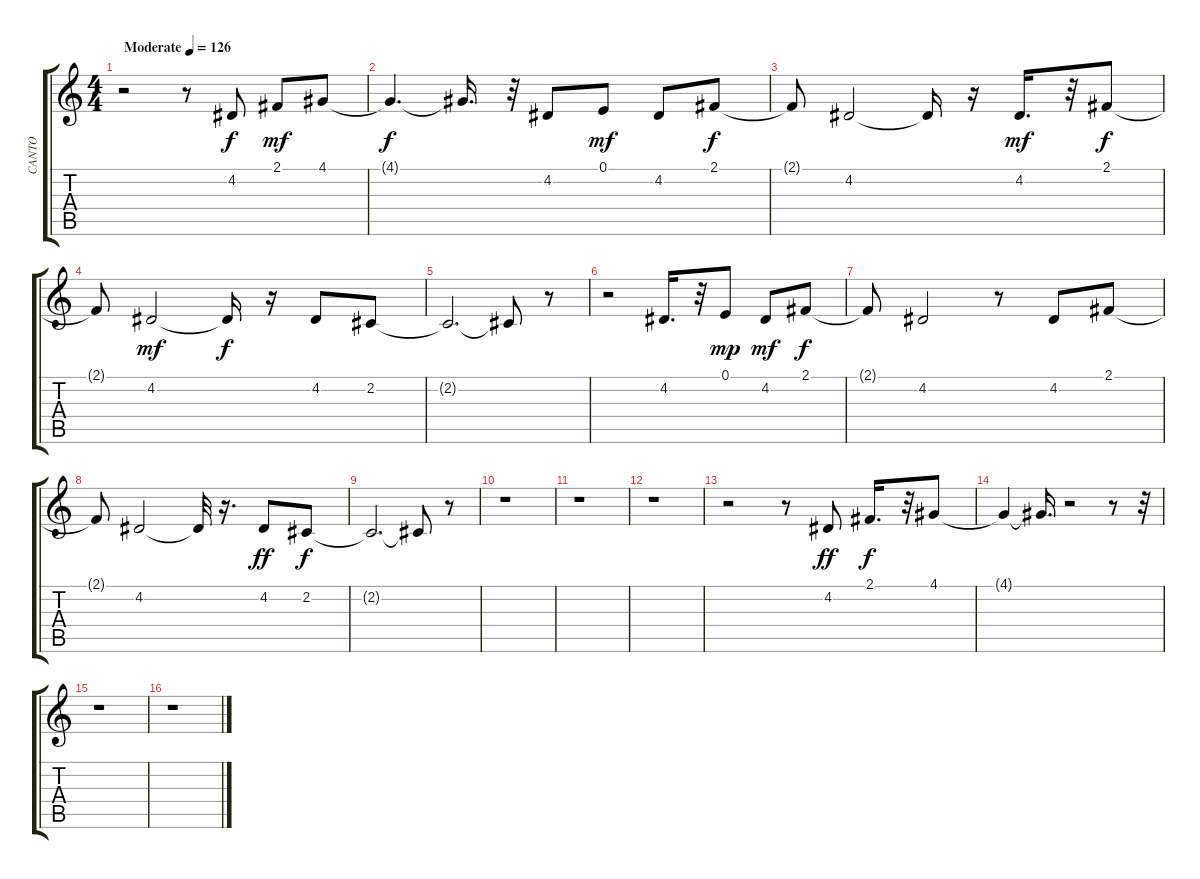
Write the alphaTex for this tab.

\track ("CANTO" "CANTO") {instrument pad3polysynth}
\staff {score tabs}
\tuning (E4 B3 G3 D3 A2 E2) {hide}
\ts (4 4)
\tempo (126 "Moderate")
\clef g2
\ks c
r.2{dy f instrument pad3polysynth} r.8 4.2.8{instrument pad3polysynth} 2.1.8{dy mf} 4.1.8 |
4.1{t}.4{d dy f} 4.1{t}.16{d} r.32 4.2.8 0.1.8{dy mf} 4.2.8 2.1.8{dy f} |
2.1{t}.8 4.2.2 4.2{t}.16 r.16 4.2.16{d dy mf} r.32 2.1.8{dy f} |
2.1{t}.8 4.2.2{dy mf} 4.2{t}.16{dy f} r.16 4.2.8 2.2.8 |
2.2{t}.2{d} 2.2{t}.8 r.8 |
r.2 4.2.16{d} r.32 0.1.8{dy mp} 4.2.8{dy mf} 2.1.8{dy f} |
2.1{t}.8 4.2.2 r.8 4.2.8 2.1.8 |
2.1{t}.8 4.2.2 4.2{t}.32 r.16{d} 4.2.8{dy ff} 2.2.8{dy f} |
2.2{t}.2{d} 2.2{t}.8 r.8 |
r.1 |
r.1 |
r.1 |
r.2 r.8 4.2.8{dy ff} 2.1.16{d dy f} r.32 4.1.8 |
4.1{t}.4 4.1{t}.16{d} r.2 r.8 r.32 |
r.1 |
r.1
